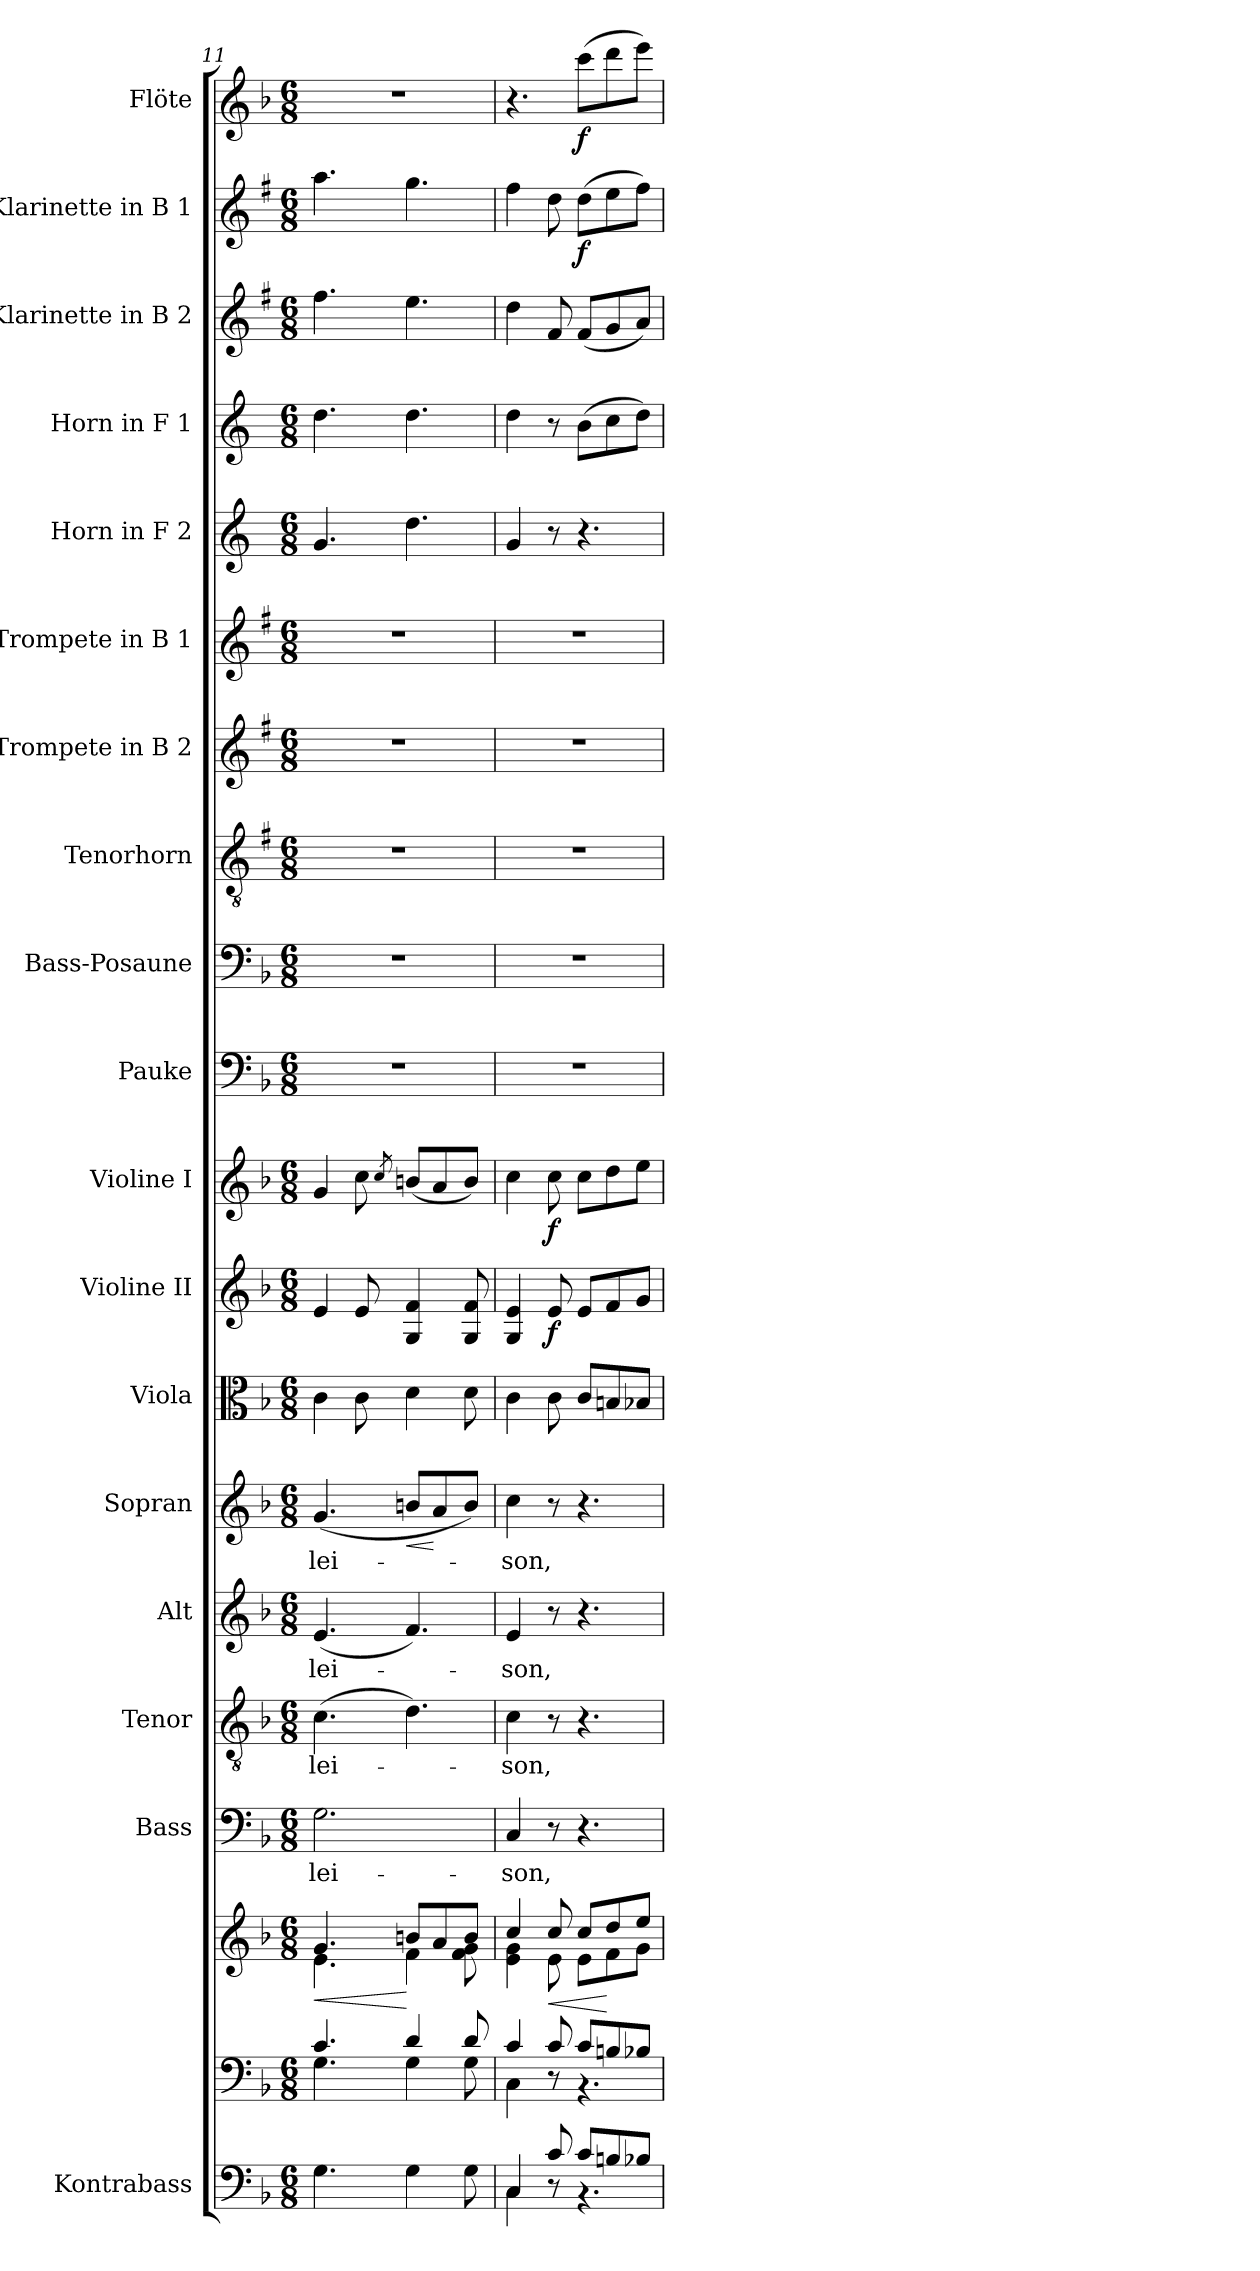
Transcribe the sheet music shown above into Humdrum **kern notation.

**kern	**kern	**kern	**dynam	**kern	**text	**kern	**text	**kern	**text	**kern	**text	**dynam	**kern	**kern	**dynam	**kern	**dynam	**kern	**kern	**kern	**kern	**kern	**kern	**kern	**kern	**kern	**dynam	**kern	**dynam
*part19	*part18	*part18	*part18	*part17	*part17	*part16	*part16	*part15	*part15	*part14	*part14	*part14	*part13	*part12	*part12	*part11	*part11	*part10	*part9	*part8	*part7	*part6	*part5	*part4	*part3	*part2	*part2	*part1	*part1
*staff20	*staff19	*staff18	*staff18/19	*staff17	*staff17	*staff16	*staff16	*staff15	*staff15	*staff14	*staff14	*staff14	*staff13	*staff12	*staff12	*staff11	*staff11	*staff10	*staff9	*staff8	*staff7	*staff6	*staff5	*staff4	*staff3	*staff2	*staff2	*staff1	*staff1
*I"Kontrabass	*	*	*	*I"Bass	*	*I"Tenor	*	*I"Alt	*	*I"Sopran	*	*	*I"Viola	*I"Violine II	*	*I"Violine I	*	*I"Pauke	*I"Bass-Posaune	*I"Tenorhorn	*I"Trompete in B 2	*I"Trompete in B 1	*I"Horn in F 2	*I"Horn in F 1	*I"Klarinette in B 2	*I"Klarinette in B 1	*	*I"Flöte	*
*I'Kb.	*	*	*	*I'B	*	*I'T	*	*I'A	*	*I'S	*	*	*I'Vla.	*I'Vl. II	*	*I'Vl. I	*	*I'Pk.	*I'B. Pos.	*I'T	*	*	*I'Hrn. 2	*I'Hrn. 1	*	*	*	*I'Fl.	*
*clefF4	*clefF4	*clefG2	*	*clefF4	*	*clefGv2	*	*clefG2	*	*clefG2	*	*	*clefC3	*clefG2	*	*clefG2	*	*clefF4	*clefF4	*clefGv2	*clefG2	*clefG2	*clefG2	*clefG2	*clefG2	*clefG2	*	*clefG2	*
*ITrd7c12	*	*	*	*	*	*	*	*	*	*	*	*	*	*	*	*	*	*	*	*ITrd1c2	*ITrd1c2	*ITrd1c2	*ITrd4c7	*ITrd4c7	*ITrd1c2	*ITrd1c2	*	*	*
*k[b-]	*k[b-]	*k[b-]	*	*k[b-]	*	*k[b-]	*	*k[b-]	*	*k[b-]	*	*	*k[b-]	*k[b-]	*	*k[b-]	*	*k[b-]	*k[b-]	*k[b-]	*k[b-]	*k[b-]	*k[b-]	*k[b-]	*k[b-]	*k[b-]	*	*k[b-]	*
*F:	*F:	*F:	*	*F:	*	*F:	*	*F:	*	*F:	*	*	*F:	*F:	*	*F:	*	*F:	*F:	*F:	*F:	*F:	*F:	*F:	*F:	*F:	*	*F:	*
*M6/8	*M6/8	*M6/8	*	*M6/8	*	*M6/8	*	*M6/8	*	*M6/8	*	*	*M6/8	*M6/8	*	*M6/8	*	*M6/8	*M6/8	*M6/8	*M6/8	*M6/8	*M6/8	*M6/8	*M6/8	*M6/8	*	*M6/8	*
=11	=11	=11	=11	=11	=11	=11	=11	=11	=11	=11	=11	=11	=11	=11	=11	=11	=11	=11	=11	=11	=11	=11	=11	=11	=11	=11	=11	=11	=11
*	*^	*	*	*	*	*	*	*	*	*	*	*	*	*	*	*	*	*	*	*	*	*	*	*	*	*	*	*	*
!	!	!	!	!LO:HP:b	!	!LO:LY:b	!	!LO:LY:b	!	!LO:LY:b	!	!LO:LY:b	!	!	!	!	!	!	!	!	!	!	!	!	!	!	!	!	!	!
*	*	*	*^	*	*	*	*	*	*	*	*	*	*	*	*	*	*	*	*	*	*	*	*	*	*	*	*	*	*	*
4.GG\	4.c/	4.G\	4.g/	4.e\	<	2.G\	-lei-	(>4.c\	-lei-	(<4.e/	-lei-	(<4.g/	-lei-	.	4c\	4e/	.	4g/	.	2.r	2.r	2.r	2.r	2.r	4.c/	4.g\	4.ee\	4.gg\	.	2.r	.
.	.	.	.	.	.	.	.	.	.	.	.	.	.	.	8c\	8e/	.	8cc\	.	.	.	.	.	.	.	.	.	.	.	.	.
.	.	.	.	.	.	.	.	.	.	.	.	.	.	.	.	.	.	8qcc/	.	.	.	.	.	.	.	.	.	.	.	.	.
!	!	!	!	!	!	!	!	!	!	!	!	!	!	!LO:HP:b	!	!	!	!	!	!	!	!	!	!	!	!	!	!	!	!	!
4GG\	4d/	4G\	8bn/L	4f\	[	.	.	4.d\)	.	4.f/)	.	8bn/L	.	<	4d\	4G/ 4f/	.	(<8bn/L	.	.	.	.	.	.	4.g\	4.g\	4.dd\	4.ff\	.	.	.
.	.	.	8a/	.	.	.	.	.	.	.	.	8a/	.	[	.	.	.	8a/	.	.	.	.	.	.	.	.	.	.	.	.	.
8GG\	8d/	8G\	8b/J	8f\ 8g\	.	.	.	.	.	.	.	8b/J)	.	.	8d\	8G/ 8f/	.	8b/J)	.	.	.	.	.	.	.	.	.	.	.	.	.
!!LO:PB:g=z
=12	=12	=12	=12	=12	=12	=12	=12	=12	=12	=12	=12	=12	=12	=12	=12	=12	=12	=12	=12	=12	=12	=12	=12	=12	=12	=12	=12	=12	=12	=12	=12
*^	*	*	*	*	*	*	*	*	*	*	*	*	*	*	*	*	*	*	*	*	*	*	*	*	*	*	*	*	*	*	*
!	!	!	!	!	!	!	!	!LO:LY:b	!	!LO:LY:b	!	!LO:LY:b	!	!LO:LY:b	!	!	!	!	!	!	!	!	!	!	!	!	!	!	!	!	!	!
4CC/	4CC\	4c/	4C\	4cc/	4e\ 4g\	.	4C/	-son,	4c\	-son,	4e/	-son,	4cc\	-son,	.	4c\	4G/ 4e/	.	4cc\	.	2.r	2.r	2.r	2.r	2.r	4c/	4g\	4cc\	4ee\	.	4.r	.
!	!	!	!	!	!	!LO:HP:b	!	!	!	!	!	!	!	!	!	!	!	!LO:DY:b	!	!LO:DY:b	!	!	!	!	!	!	!	!	!	!	!	!
8C/	8rC	8c/	8rC	8cc/	8e\	<	8r	.	8r	.	8r	.	8r	.	.	8c\	8e/	f	8cc\	f	.	.	.	.	.	8r	8r	8e/	8cc\	.	.	.
!	!	!	!	!	!	!	!	!	!	!	!	!	!	!	!	!	!	!	!	!	!	!	!	!	!	!	!	!	!	!LO:DY:b	!	!LO:DY:b
8C/L	4.rBB	8c/L	4.rC	8cc/L	8e\L	.	4.r	.	4.r	.	4.r	.	4.r	.	.	8c/L	8e/L	.	8cc\L	.	.	.	.	.	.	4.r	(>8e\L	(<8e/L	(>8cc\L	f	(>8ccc\L	f
8BBn/	.	8Bn/	.	8dd/	8f\	[	.	.	.	.	.	.	.	.	.	8Bn/	8f/	.	8dd\	.	.	.	.	.	.	.	8f\	8f/	8dd\	.	8ddd\	.
8BB-X/J	.	8B-X/J	.	8ee/J	8g\J	.	.	.	.	.	.	.	.	.	.	8B-X/J	8g/J	.	8ee\J	.	.	.	.	.	.	.	8g\J)	8g/J)	8ee\J)	.	8eee\J)	.
*v	*v	*	*	*	*	*	*	*	*	*	*	*	*	*	*	*	*	*	*	*	*	*	*	*	*	*	*	*	*	*	*	*
*	*v	*v	*	*	*	*	*	*	*	*	*	*	*	*	*	*	*	*	*	*	*	*	*	*	*	*	*	*	*	*	*
*	*	*v	*v	*	*	*	*	*	*	*	*	*	*	*	*	*	*	*	*	*	*	*	*	*	*	*	*	*	*	*
=	=	=	=	=	=	=	=	=	=	=	=	=	=	=	=	=	=	=	=	=	=	=	=	=	=	=	=	=	=
*-	*-	*-	*-	*-	*-	*-	*-	*-	*-	*-	*-	*-	*-	*-	*-	*-	*-	*-	*-	*-	*-	*-	*-	*-	*-	*-	*-	*-	*-
